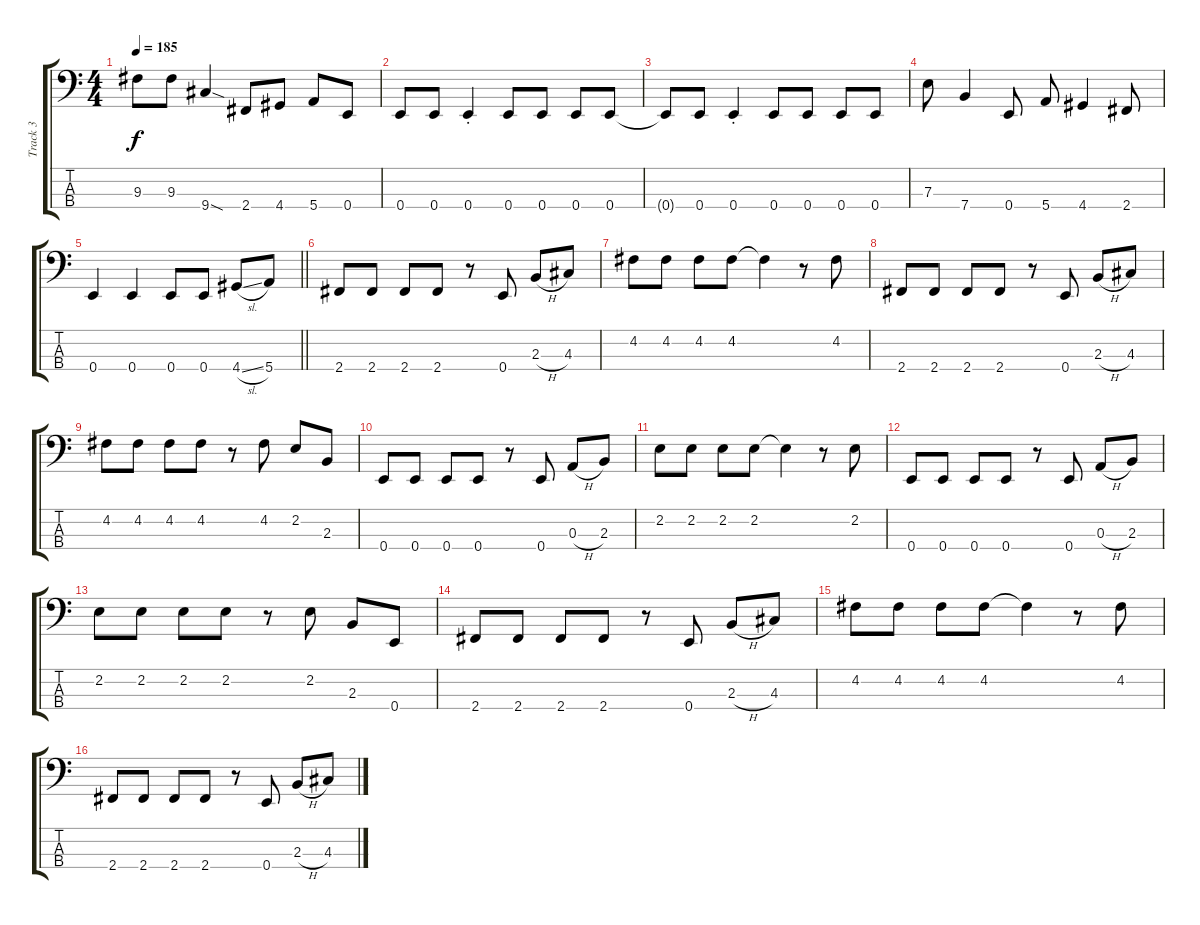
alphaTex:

\track ("Track 3" "Track 3") {instrument electricbassfinger}
\staff {score tabs}
\tuning (G2 D2 A1 E1) {hide}
\ts (4 4)
\tempo 185
\clef f4
\ks c
9.3{t}.8{dy f} 9.3.8 9.4{sod}.4 2.4.8 4.4.8 5.4.8 0.4.8 |
0.4.8 0.4.8 0.4{st}.4 0.4.8 0.4.8 0.4.8 0.4.8 |
0.4{t}.8 0.4.8 0.4{st}.4 0.4.8 0.4.8 0.4.8 0.4.8 |
7.3.8 7.4.4 0.4.8 5.4.8 4.4.4 2.4.8 |
\barLineRight lightlight
0.4.4 0.4.4 0.4.8 0.4.8 4.4{sl}.8 5.4.8 |
2.4.8 2.4.8 2.4.8 2.4.8 r.8 0.4.8 2.3{h}.8 4.3.8 |
4.2.8 4.2.8 4.2.8 4.2.8 4.2{t}.4 r.8 4.2.8 |
2.4.8 2.4.8 2.4.8 2.4.8 r.8 0.4.8 2.3{h}.8 4.3.8 |
4.2.8 4.2.8 4.2.8 4.2.8 r.8 4.2.8 2.2.8 2.3.8 |
0.4.8 0.4.8 0.4.8 0.4.8 r.8 0.4.8 0.3{h}.8 2.3.8 |
2.2.8 2.2.8 2.2.8 2.2.8 2.2{t}.4 r.8 2.2.8 |
0.4.8 0.4.8 0.4.8 0.4.8 r.8 0.4.8 0.3{h}.8 2.3.8 |
2.2.8 2.2.8 2.2.8 2.2.8 r.8 2.2.8 2.3.8 0.4.8 |
2.4.8 2.4.8 2.4.8 2.4.8 r.8 0.4.8 2.3{h}.8 4.3.8 |
4.2.8 4.2.8 4.2.8 4.2.8 4.2{t}.4 r.8 4.2.8 |
2.4.8 2.4.8 2.4.8 2.4.8 r.8 0.4.8 2.3{h}.8 4.3.8
